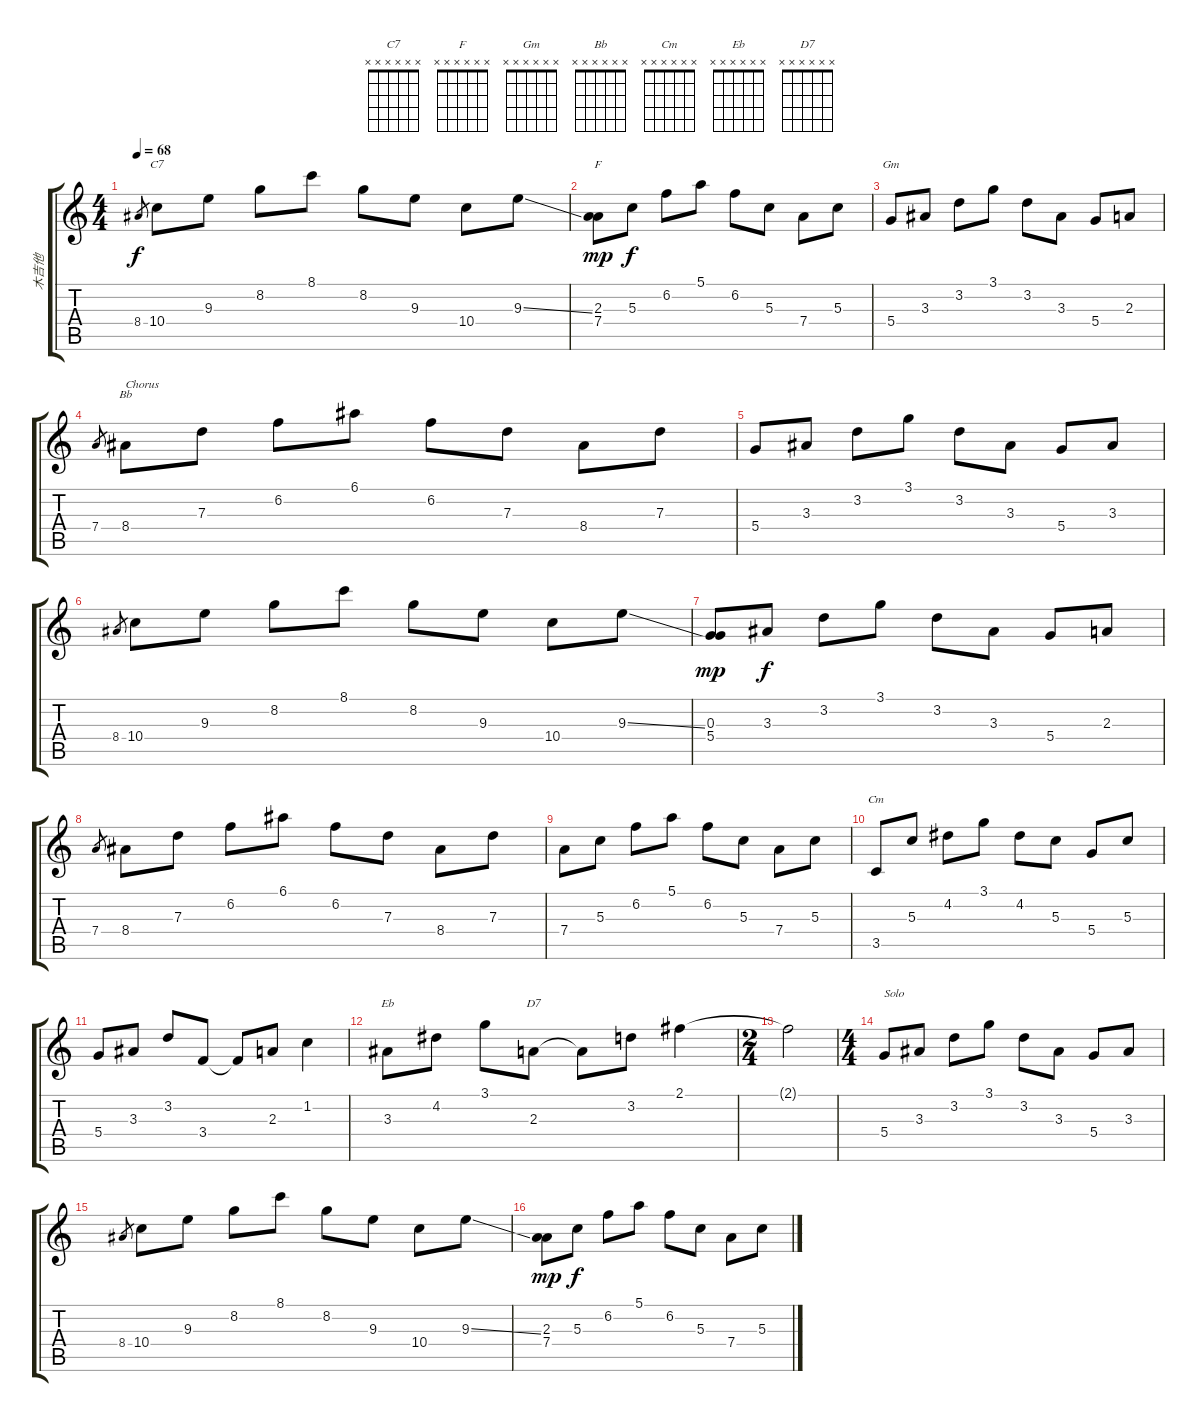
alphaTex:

\track ("木吉他" "木吉他") {instrument acousticguitarnylon}
\staff {score tabs}
\tuning (E4 B3 G3 D3 A2 E2) {hide}
\chord ("C7" x x x x x x) {firstfret 0}
\chord ("F" x x x x x x) {firstfret 0}
\chord ("Gm" x x x x x x) {firstfret 0}
\chord ("Bb" x x x x x x) {firstfret 0}
\chord ("Cm" x x x x x x) {firstfret 0}
\chord ("Eb" x x x x x x) {firstfret 0}
\chord ("D7" x x x x x x) {firstfret 0}
\ts (4 4)
\tempo 68
\clef g2
\ks c
8.4.8{gr dy f} 10.4.8{ch "C7"} 9.3.8 8.2.8 8.1.8 8.2.8 9.3.8 10.4.8 9.3{ss}.8 |
(2.3 7.4).8{ch "F" dy mp} 5.3.8{dy f} 6.2.8 5.1.8 6.2.8 5.3.8 7.4.8 5.3.8 |
5.4.8{ch "Gm"} 3.3.8 3.2.8 3.1.8 3.2.8 3.3.8 5.4.8 2.3.8 |
7.4.8{gr} 8.4.8{ch "Bb" txt "Chorus"} 7.3.8 6.2.8 6.1.8 6.2.8 7.3.8 8.4.8 7.3.8 |
5.4.8 3.3.8 3.2.8 3.1.8 3.2.8 3.3.8 5.4.8 3.3.8 |
8.4.8{gr} 10.4.8 9.3.8 8.2.8 8.1.8 8.2.8 9.3.8 10.4.8 9.3{ss}.8 |
(0.3 5.4).8{dy mp} 3.3.8{dy f} 3.2.8 3.1.8 3.2.8 3.3.8 5.4.8 2.3.8 |
7.4.8{gr} 8.4.8 7.3.8 6.2.8 6.1.8 6.2.8 7.3.8 8.4.8 7.3.8 |
7.4.8 5.3.8 6.2.8 5.1.8 6.2.8 5.3.8 7.4.8 5.3.8 |
3.5.8{ch "Cm"} 5.3.8 4.2.8 3.1.8 4.2.8 5.3.8 5.4.8 5.3.8 |
5.4.8 3.3.8 3.2.8 3.4.8 3.4{t}.8 2.3.8 1.2.4 |
3.3.8{ch "Eb"} 4.2.8 3.1.8 2.3.8{ch "D7"} 2.3{t}.8 3.2.8 2.1.4 |
\ts (2 4)
2.1{t}.2 |
\ts (4 4)
5.4.8{txt "Solo"} 3.3.8 3.2.8 3.1.8 3.2.8 3.3.8 5.4.8 3.3.8 |
8.4.8{gr} 10.4.8 9.3.8 8.2.8 8.1.8 8.2.8 9.3.8 10.4.8 9.3{ss}.8 |
(2.3 7.4).8{dy mp} 5.3.8{dy f} 6.2.8 5.1.8 6.2.8 5.3.8 7.4.8 5.3.8
